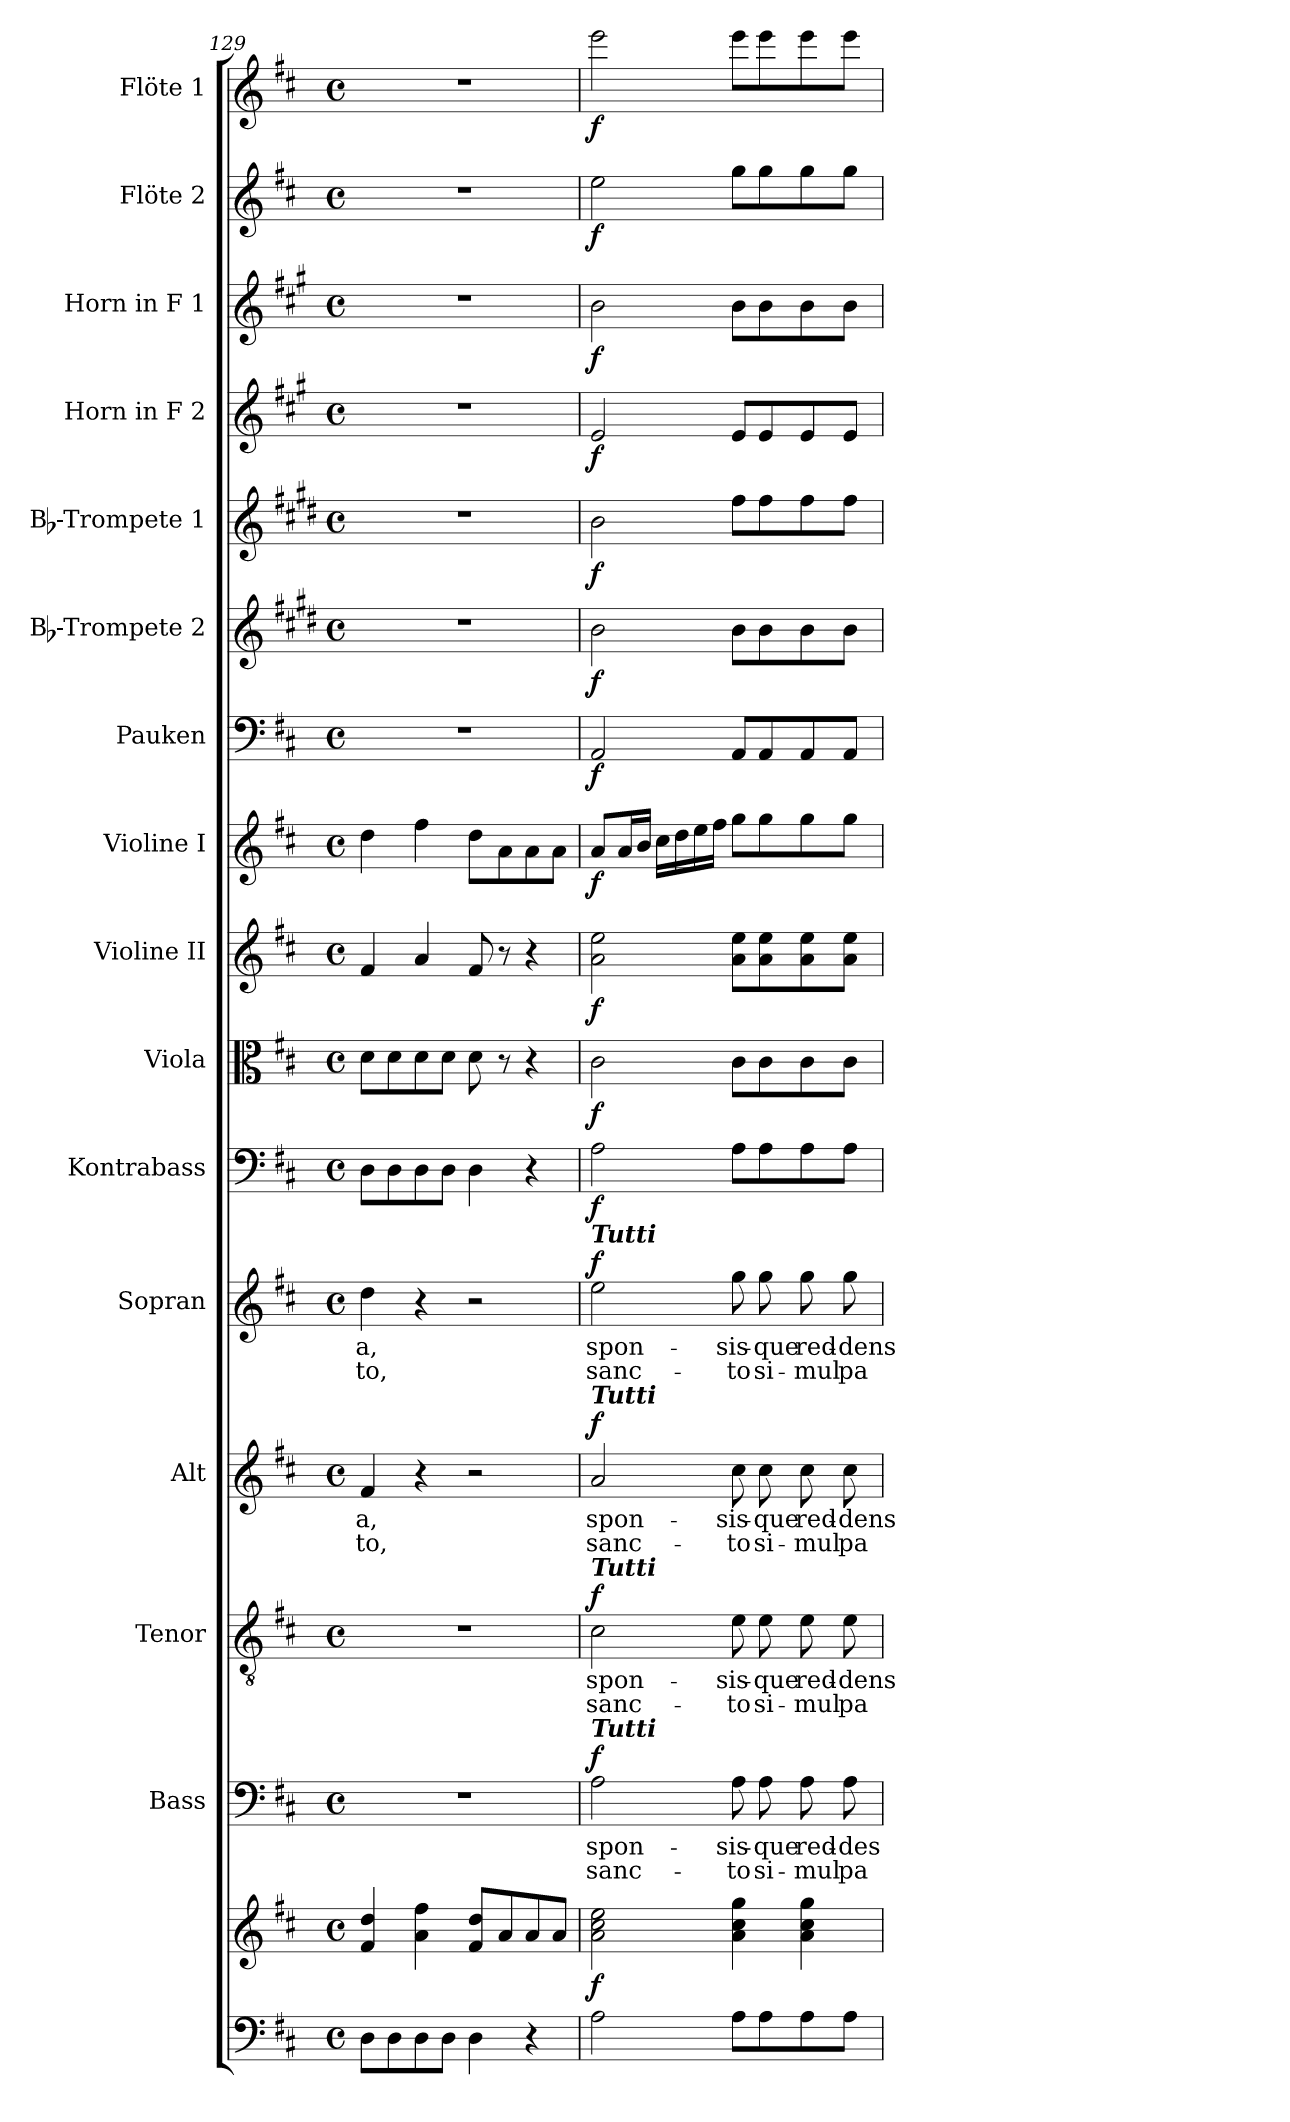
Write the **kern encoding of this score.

**kern	**kern	**dynam	**kern	**text	**text	**dynam	**kern	**text	**text	**dynam	**kern	**text	**text	**dynam	**kern	**text	**text	**dynam	**kern	**dynam	**kern	**dynam	**kern	**dynam	**kern	**dynam	**kern	**dynam	**kern	**dynam	**kern	**dynam	**kern	**dynam	**kern	**dynam	**kern	**dynam	**kern	**dynam
*part16	*part16	*part16	*part15	*part15	*part15	*part15	*part14	*part14	*part14	*part14	*part13	*part13	*part13	*part13	*part12	*part12	*part12	*part12	*part11	*part11	*part10	*part10	*part9	*part9	*part8	*part8	*part7	*part7	*part6	*part6	*part5	*part5	*part4	*part4	*part3	*part3	*part2	*part2	*part1	*part1
*staff17	*staff16	*staff16/17	*staff15	*staff15	*staff15	*staff15	*staff14	*staff14	*staff14	*staff14	*staff13	*staff13	*staff13	*staff13	*staff12	*staff12	*staff12	*staff12	*staff11	*staff11	*staff10	*staff10	*staff9	*staff9	*staff8	*staff8	*staff7	*staff7	*staff6	*staff6	*staff5	*staff5	*staff4	*staff4	*staff3	*staff3	*staff2	*staff2	*staff1	*staff1
*	*	*	*I"Bass	*	*	*	*I"Tenor	*	*	*	*I"Alt	*	*	*	*I"Sopran	*	*	*	*I"Kontrabass	*	*I"Viola	*	*I"Violine II	*	*I"Violine I	*	*I"Pauken	*	*I"Bb-Trompete 2	*	*I"Bb-Trompete 1	*	*I"Horn in F 2	*	*I"Horn in F 1	*	*I"Flöte 2	*	*I"Flöte 1	*
*	*	*	*I'B.	*	*	*	*I'T.	*	*	*	*I'A.	*	*	*	*I'S.	*	*	*	*I'Kb.	*	*I'Vla.	*	*I'Vl. II	*	*I'Vl. I	*	*I'Pk.	*	*I'Bb Trp. 2	*	*I'Bb Trp. 1	*	*	*	*	*	*I'Fl. 2	*	*I'Fl. 1	*
!!LO:PB:g=z
*clefF4	*clefG2	*	*clefF4	*	*	*	*clefGv2	*	*	*	*clefG2	*	*	*	*clefG2	*	*	*	*clefF4	*	*clefC3	*	*clefG2	*	*clefG2	*	*clefF4	*	*clefG2	*	*clefG2	*	*clefG2	*	*clefG2	*	*clefG2	*	*clefG2	*
*	*	*	*	*	*	*	*	*	*	*	*	*	*	*	*	*	*	*	*ITrd7c12	*	*	*	*	*	*	*	*	*	*ITrd1c2	*	*ITrd1c2	*	*ITrd4c7	*	*ITrd4c7	*	*	*	*	*
*k[f#c#]	*k[f#c#]	*	*k[f#c#]	*	*	*	*k[f#c#]	*	*	*	*k[f#c#]	*	*	*	*k[f#c#]	*	*	*	*k[f#c#]	*	*k[f#c#]	*	*k[f#c#]	*	*k[f#c#]	*	*k[f#c#]	*	*k[f#c#]	*	*k[f#c#]	*	*k[f#c#]	*	*k[f#c#]	*	*k[f#c#]	*	*k[f#c#]	*
*D:	*D:	*	*D:	*	*	*	*D:	*	*	*	*D:	*	*	*	*D:	*	*	*	*D:	*	*D:	*	*D:	*	*D:	*	*D:	*	*D:	*	*D:	*	*D:	*	*D:	*	*D:	*	*D:	*
*M4/4	*M4/4	*	*M4/4	*	*	*	*M4/4	*	*	*	*M4/4	*	*	*	*M4/4	*	*	*	*M4/4	*	*M4/4	*	*M4/4	*	*M4/4	*	*M4/4	*	*M4/4	*	*M4/4	*	*M4/4	*	*M4/4	*	*M4/4	*	*M4/4	*
*met(c)	*met(c)	*	*met(c)	*	*	*	*met(c)	*	*	*	*met(c)	*	*	*	*met(c)	*	*	*	*met(c)	*	*met(c)	*	*met(c)	*	*met(c)	*	*met(c)	*	*met(c)	*	*met(c)	*	*met(c)	*	*met(c)	*	*met(c)	*	*met(c)	*
=129	=129	=129	=129	=129	=129	=129	=129	=129	=129	=129	=129	=129	=129	=129	=129	=129	=129	=129	=129	=129	=129	=129	=129	=129	=129	=129	=129	=129	=129	=129	=129	=129	=129	=129	=129	=129	=129	=129	=129	=129
!	!	!	!	!	!	!	!	!	!	!	!	!LO:LY:b	!LO:LY:b	!	!	!LO:LY:b	!LO:LY:b	!	!	!	!	!	!	!	!	!	!	!	!	!	!	!	!	!	!	!	!	!	!	!
8D\L	4f#/ 4dd/	.	1r	.	.	.	1r	.	.	.	4f#/	-a,	-to,	.	4dd\	-a,	-to,	.	8DD\L	.	8d\L	.	4f#/	.	4dd\	.	1r	.	1r	.	1r	.	1r	.	1r	.	1r	.	1r	.
8D\	.	.	.	.	.	.	.	.	.	.	.	.	.	.	.	.	.	.	8DD\	.	8d\	.	.	.	.	.	.	.	.	.	.	.	.	.	.	.	.	.	.	.
8D\	4a\ 4ff#\	.	.	.	.	.	.	.	.	.	4r	.	.	.	4r	.	.	.	8DD\	.	8d\	.	4a/	.	4ff#\	.	.	.	.	.	.	.	.	.	.	.	.	.	.	.
8D\J	.	.	.	.	.	.	.	.	.	.	.	.	.	.	.	.	.	.	8DD\J	.	8d\J	.	.	.	.	.	.	.	.	.	.	.	.	.	.	.	.	.	.	.
4D\	8f#/ 8dd/L	.	.	.	.	.	.	.	.	.	2r	.	.	.	2r	.	.	.	4DD\	.	8d\	.	8f#/	.	8dd\L	.	.	.	.	.	.	.	.	.	.	.	.	.	.	.
.	8a/	.	.	.	.	.	.	.	.	.	.	.	.	.	.	.	.	.	.	.	8r	.	8r	.	8a\	.	.	.	.	.	.	.	.	.	.	.	.	.	.	.
4r	8a/	.	.	.	.	.	.	.	.	.	.	.	.	.	.	.	.	.	4r	.	4r	.	4r	.	8a\	.	.	.	.	.	.	.	.	.	.	.	.	.	.	.
.	8a/J	.	.	.	.	.	.	.	.	.	.	.	.	.	.	.	.	.	.	.	.	.	.	.	8a\J	.	.	.	.	.	.	.	.	.	.	.	.	.	.	.
=130	=130	=130	=130	=130	=130	=130	=130	=130	=130	=130	=130	=130	=130	=130	=130	=130	=130	=130	=130	=130	=130	=130	=130	=130	=130	=130	=130	=130	=130	=130	=130	=130	=130	=130	=130	=130	=130	=130	=130	=130
!	!	!	!	!	!	!	!	!	!	!	!	!	!	!	!LO:TX:a:Bi:t=Tutti	!	!	!	!	!	!	!	!	!	!	!	!	!	!	!	!	!	!	!	!	!	!	!	!	!
!	!	!	!	!	!	!	!	!	!	!	!LO:TX:a:Bi:t=Tutti	!	!	!	!	!	!	!	!	!	!	!	!	!	!	!	!	!	!	!	!	!	!	!	!	!	!	!	!	!
!	!	!	!	!	!	!	!LO:TX:a:Bi:t=Tutti	!	!	!	!	!	!	!	!	!	!	!	!	!	!	!	!	!	!	!	!	!	!	!	!	!	!	!	!	!	!	!	!	!
!	!	!	!LO:TX:a:Bi:t=Tutti	!	!	!	!	!	!	!	!	!	!	!	!	!	!	!	!	!	!	!	!	!	!	!	!	!	!	!	!	!	!	!	!	!	!	!	!	!
!	!	!LO:DY:b	!	!LO:LY:b	!LO:LY:b	!LO:DY:a	!	!LO:LY:b	!LO:LY:b	!LO:DY:a	!	!LO:LY:b	!LO:LY:b	!LO:DY:a	!	!LO:LY:b	!LO:LY:b	!LO:DY:a	!	!LO:DY:b	!	!LO:DY:b	!	!LO:DY:b	!	!LO:DY:b	!	!LO:DY:b	!	!LO:DY:b	!	!LO:DY:b	!	!LO:DY:b	!	!LO:DY:b	!	!LO:DY:b	!	!LO:DY:b
2A\	2a\ 2cc#\ 2ee\	f	2A\	spon-	sanc-	f	2c#\	spon-	sanc-	f	2a/	spon-	sanc-	f	2ee\	spon-	sanc-	f	2AA\	f	2c#\	f	2a\ 2ee\	f	8a/L	f	2AA/	f	2a\	f	2a\	f	2A/	f	2e\	f	2ee\	f	2eee\	f
.	.	.	.	.	.	.	.	.	.	.	.	.	.	.	.	.	.	.	.	.	.	.	.	.	16a/L	.	.	.	.	.	.	.	.	.	.	.	.	.	.	.
.	.	.	.	.	.	.	.	.	.	.	.	.	.	.	.	.	.	.	.	.	.	.	.	.	16b/JJ	.	.	.	.	.	.	.	.	.	.	.	.	.	.	.
.	.	.	.	.	.	.	.	.	.	.	.	.	.	.	.	.	.	.	.	.	.	.	.	.	16cc#\LL	.	.	.	.	.	.	.	.	.	.	.	.	.	.	.
.	.	.	.	.	.	.	.	.	.	.	.	.	.	.	.	.	.	.	.	.	.	.	.	.	16dd\	.	.	.	.	.	.	.	.	.	.	.	.	.	.	.
.	.	.	.	.	.	.	.	.	.	.	.	.	.	.	.	.	.	.	.	.	.	.	.	.	16ee\	.	.	.	.	.	.	.	.	.	.	.	.	.	.	.
.	.	.	.	.	.	.	.	.	.	.	.	.	.	.	.	.	.	.	.	.	.	.	.	.	16ff#\JJ	.	.	.	.	.	.	.	.	.	.	.	.	.	.	.
!	!	!	!	!LO:LY:b	!LO:LY:b	!	!	!LO:LY:b	!LO:LY:b	!	!	!LO:LY:b	!LO:LY:b	!	!	!LO:LY:b	!LO:LY:b	!	!	!	!	!	!	!	!	!	!	!	!	!	!	!	!	!	!	!	!	!	!	!
8A\L	4a\ 4cc#\ 4gg\	.	8A\	-sis-	-to	.	8e\	-sis-	-to	.	8cc#\	-sis-	-to	.	8gg\	-sis-	-to	.	8AA\L	.	8c#\L	.	8a\ 8ee\L	.	8gg\L	.	8AA/L	.	8a\L	.	8ee\L	.	8A/L	.	8e\L	.	8gg\L	.	8eee\L	.
!	!	!	!	!LO:LY:b	!LO:LY:b	!	!	!LO:LY:b	!LO:LY:b	!	!	!LO:LY:b	!LO:LY:b	!	!	!LO:LY:b	!LO:LY:b	!	!	!	!	!	!	!	!	!	!	!	!	!	!	!	!	!	!	!	!	!	!	!
8A\	.	.	8A\	-que	si-	.	8e\	-que	si-	.	8cc#\	-que	si-	.	8gg\	-que	si-	.	8AA\	.	8c#\	.	8a\ 8ee\	.	8gg\	.	8AA/	.	8a\	.	8ee\	.	8A/	.	8e\	.	8gg\	.	8eee\	.
!	!	!	!	!LO:LY:b	!LO:LY:b	!	!	!LO:LY:b	!LO:LY:b	!	!	!LO:LY:b	!LO:LY:b	!	!	!LO:LY:b	!LO:LY:b	!	!	!	!	!	!	!	!	!	!	!	!	!	!	!	!	!	!	!	!	!	!	!
8A\	4a\ 4cc#\ 4gg\	.	8A\	red-	-mul	.	8e\	red-	-mul	.	8cc#\	red-	-mul	.	8gg\	red-	-mul	.	8AA\	.	8c#\	.	8a\ 8ee\	.	8gg\	.	8AA/	.	8a\	.	8ee\	.	8A/	.	8e\	.	8gg\	.	8eee\	.
!	!	!	!	!LO:LY:b	!LO:LY:b	!	!	!LO:LY:b	!LO:LY:b	!	!	!LO:LY:b	!LO:LY:b	!	!	!LO:LY:b	!LO:LY:b	!	!	!	!	!	!	!	!	!	!	!	!	!	!	!	!	!	!	!	!	!	!	!
8A\J	.	.	8A\	-des	pa-	.	8e\	-dens	pa-	.	8cc#\	-dens	pa-	.	8gg\	-dens	pa-	.	8AA\J	.	8c#\J	.	8a\ 8ee\J	.	8gg\J	.	8AA/J	.	8a\J	.	8ee\J	.	8A/J	.	8e\J	.	8gg\J	.	8eee\J	.
=	=	=	=	=	=	=	=	=	=	=	=	=	=	=	=	=	=	=	=	=	=	=	=	=	=	=	=	=	=	=	=	=	=	=	=	=	=	=	=	=
*-	*-	*-	*-	*-	*-	*-	*-	*-	*-	*-	*-	*-	*-	*-	*-	*-	*-	*-	*-	*-	*-	*-	*-	*-	*-	*-	*-	*-	*-	*-	*-	*-	*-	*-	*-	*-	*-	*-	*-	*-
